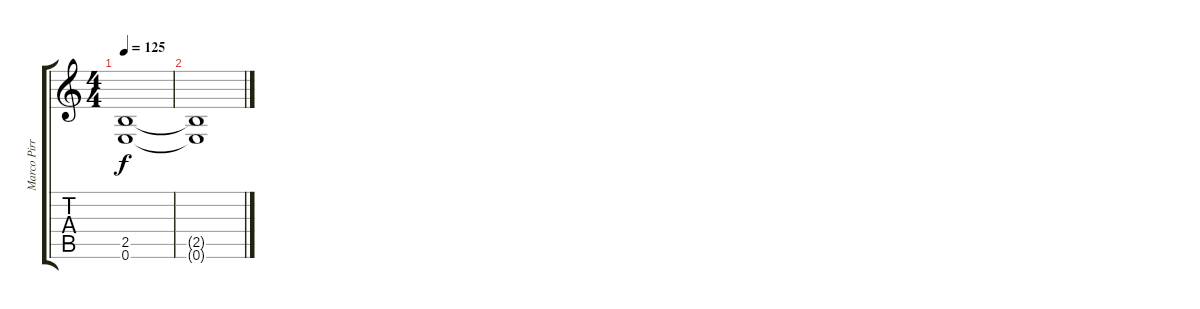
\track ("Marco Pirroni" "Marco Pirr") {instrument overdrivenguitar}
\staff {score tabs}
\tuning (E4 B3 G3 D3 A2 E2) {hide}
\ts (4 4)
\tempo 125
\clef g2
\ks c
(2.5 0.6).1{dy f} |
(2.5{t} 0.6{t}).1
